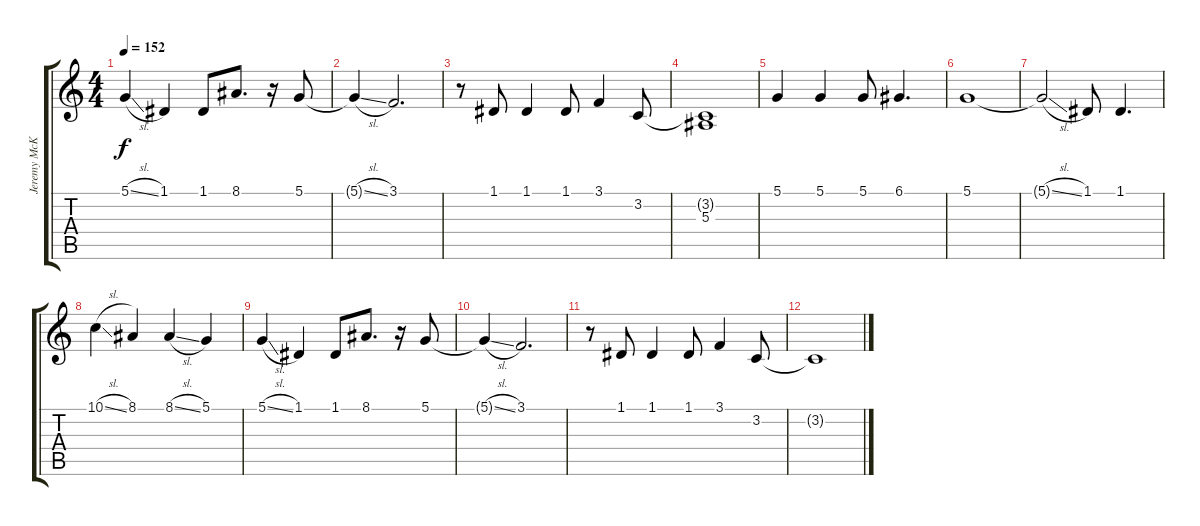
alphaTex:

\track ("Jeremy McKinnon" "Jeremy McK") {instrument altosax}
\staff {score tabs}
\tuning (D4 A3 F3 C3 G2 C2) {hide}
\ts (4 4)
\tempo 152
\clef g2
\ks c
5.1{sl}.4{dy f} 1.1.4 1.1.8 8.1.8{d} r.16 5.1.8 |
5.1{sl t}.4 3.1.2{d} |
r.8 1.1.8 1.1.4 1.1.8 3.1.4 3.2.8 |
(3.2{t} 5.3).1 |
5.1.4 5.1.4 5.1.8 6.1.4{d} |
5.1.1 |
5.1{sl t}.2 1.1.8 1.1.4{d} |
10.1{sl}.4 8.1.4 8.1{sl}.4 5.1.4 |
5.1{sl}.4 1.1.4 1.1.8 8.1.8{d} r.16 5.1.8 |
5.1{sl t}.4 3.1.2{d} |
r.8 1.1.8 1.1.4 1.1.8 3.1.4 3.2.8 |
3.2{t}.1
